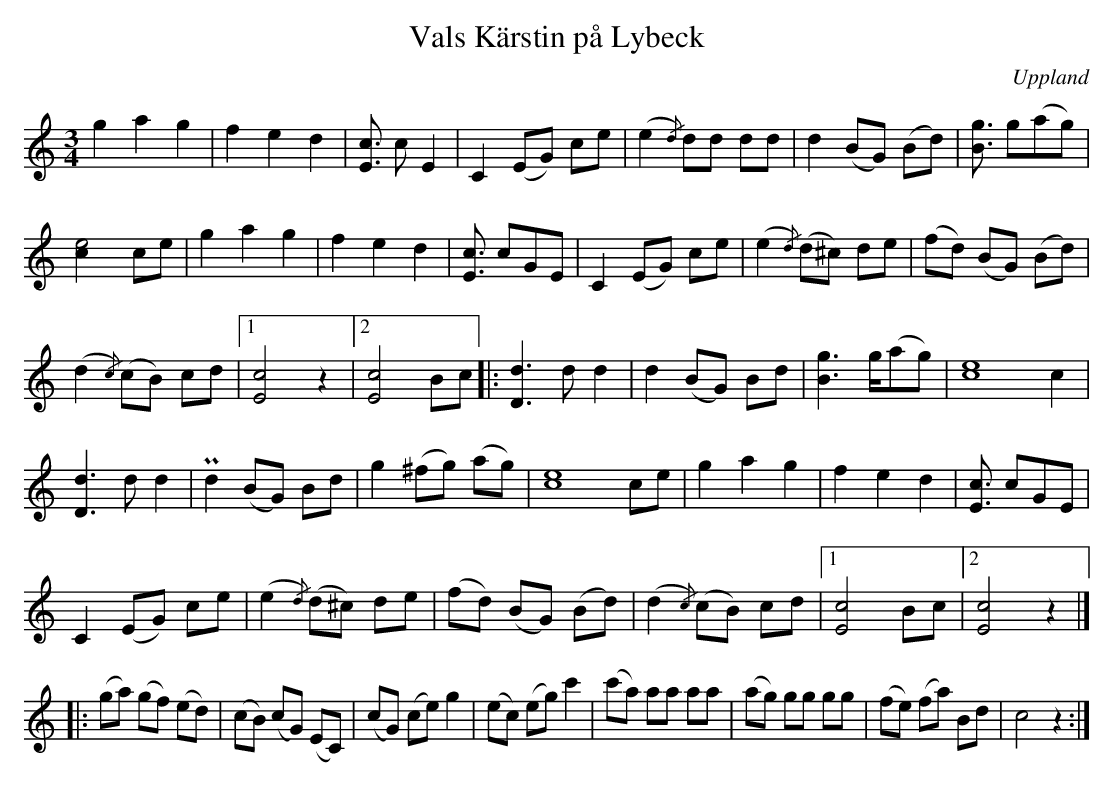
X:1
T:Kärstin på Lybeck, Vals
M:3/4
L:1/8
O:Uppland
Q:170
K:C
g2a2g2 | f2e2d2 | [cE]3/2 cE2 | C2 (EG) ce | (e2{/d}) dd dd | d2 (BG) (Bd) | [gB]3/2 g(ag) |
[e4c2] ce | g2a2g2 | f2e2d2 | [cE]3/2 cGE | C2 (EG) ce | (e2{/d}) (d^c) de | (fd) (BG) (Bd) |
(d2{/c}) (cB) cd |1 [cE]4 z2 |2 [cE]4 Bc |: [dD]2>d2 d2 | d2 (BG) Bd | [gB]2> g(ag) | [ec]8 c2 |
[dD]2>d2 d2 | Pd2 (BG) Bd | g2 (^fg) (ag) | [ec]8 ce | g2a2g2 | f2e2d2 | [cE]3/2 cGE |
C2 (EG) ce | (e2{/d}) (d^c) de | (fd) (BG) (Bd) | (d2{/c}) (cB) cd |1 [cE]4 Bc |2 [cE]4 z2 |]
|: (ga) (gf) (ed) | (cB) (cG) (EC) | (cG) (ce) g2 | (ec) (eg) c'2 | (c'a) aa aa | (ag) gg gg | (fe) (fa) Bd | c4 z2 :|
